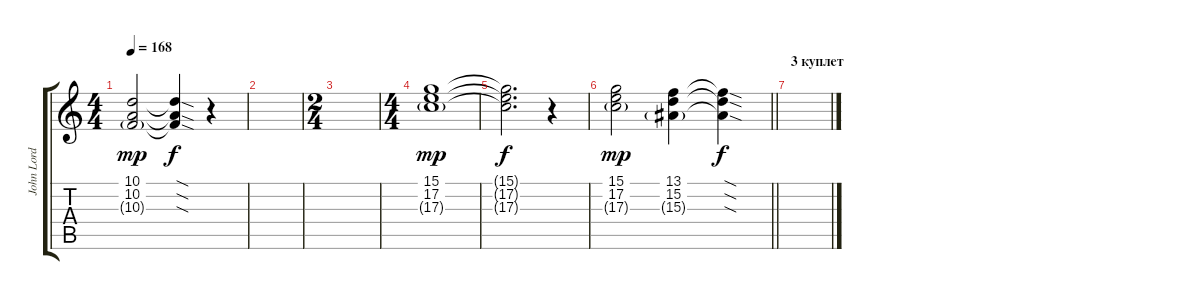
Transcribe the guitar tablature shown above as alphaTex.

\track ("John Lord (right hand)" "John Lord ") {instrument rockorgan}
\staff {score tabs}
\tuning (E4 B3 G3 D3 A2 E2) {hide}
\ts (4 4)
\tempo 168
\clef g2
\ks c
(10.1 10.2 10.3{g}).2{dy mp} (10.1{sod t} 10.2{sod t} 10.3{sod t}).4{dy f} r.4 |
|
\ts (2 4)
|
\ts (4 4)
(15.1 17.2 17.3{g}).1{dy mp} |
(15.1{t} 17.2{t} 17.3{t}).2{d dy f} r.4 |
\barLineRight lightlight
(15.1 17.2 17.3{g}).2{dy mp} (13.1 15.2 15.3{g}).4 (13.1{sod t} 15.2{sod t} 15.3{sod t}).4{dy f} |
\section ("" "3 куплет")
